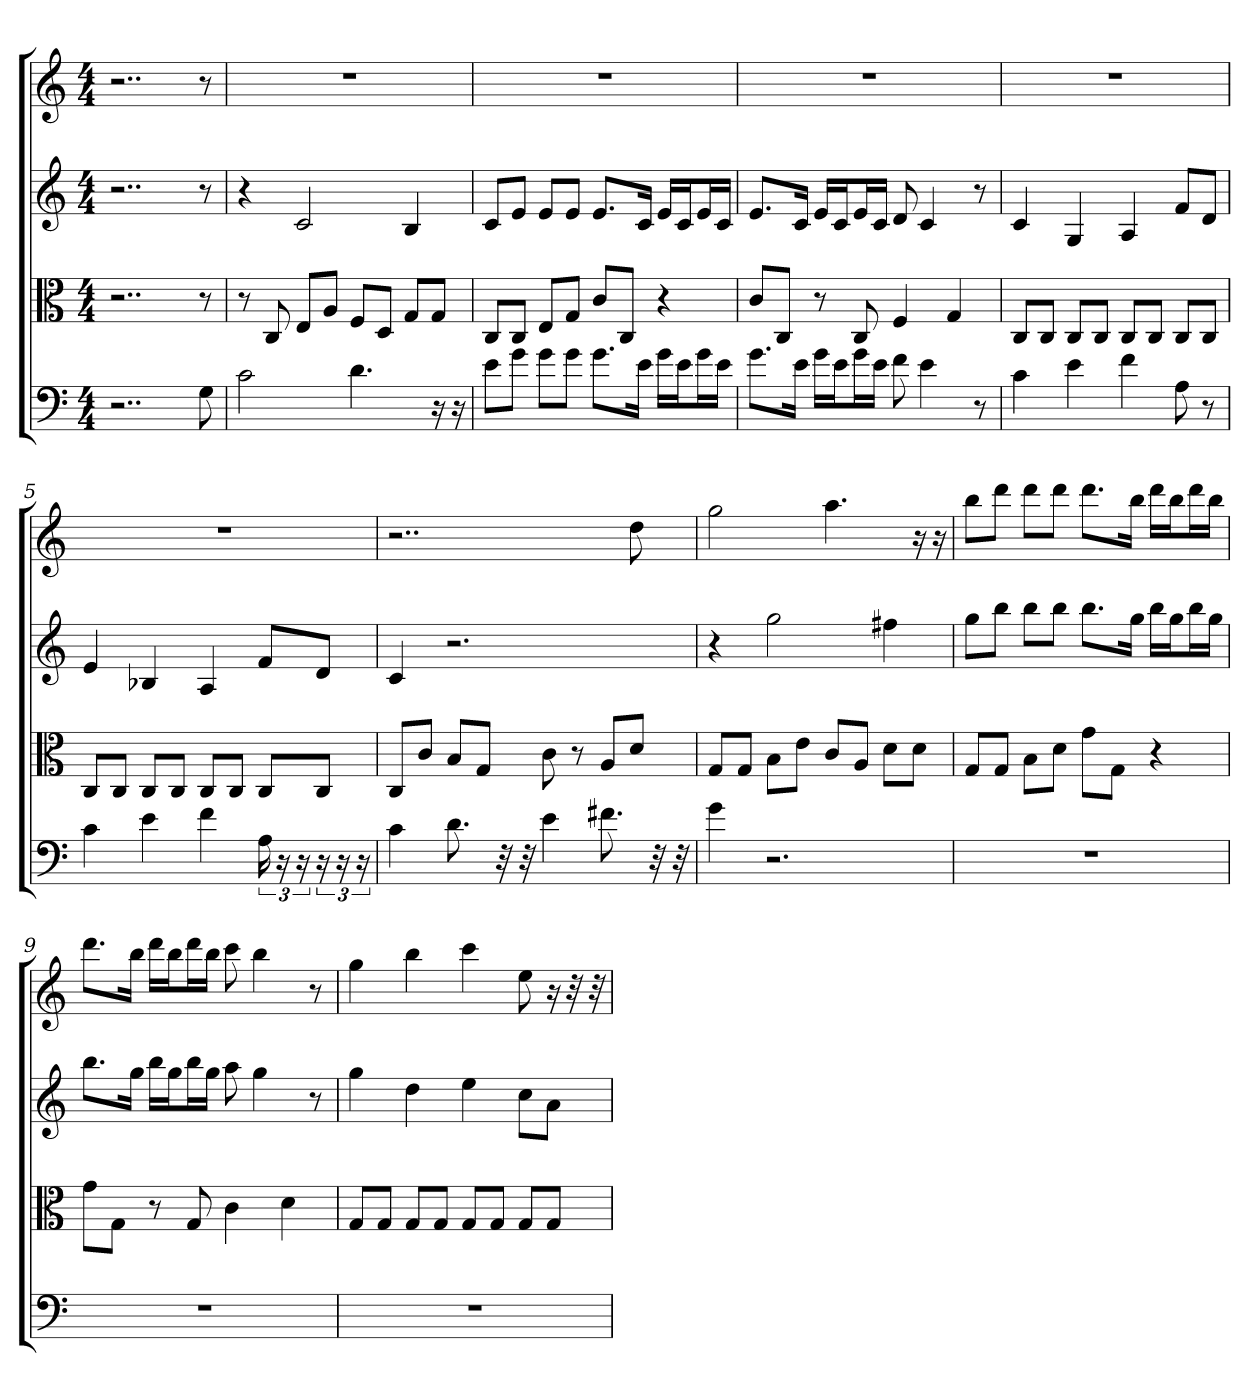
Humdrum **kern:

**kern	**kern	**kern	**kern
*part4	*part3	*part2	*part1
*staff4	*staff3	*staff2	*staff1
*clefF4	*clefC3	*clefG2	*clefG2
*k[]	*k[]	*k[]	*k[]
*C:	*C:	*C:	*C:
*M4/4	*M4/4	*M4/4	*M4/4
=	=	=	=
2..r	2..r	2..r	2..r
8G	8r	8r	8r
=1	=1	=1	=1
2c	8r	4r	1r
.	8C	.	.
.	8E/L	2c	.
.	8A/J	.	.
4.d	8F/L	.	.
.	8D/J	.	.
.	8G/L	4B	.
16r	8G/J	.	.
16r	.	.	.
=2	=2	=2	=2
8e\L	8C/L	8c/L	1r
8g\J	8C/J	8e/J	.
8g\L	8E/L	8e/L	.
8g\J	8G/J	8e/J	.
8.g\L	8c/L	8.e/L	.
.	8C/J	.	.
16e\Jk	.	16c/Jk	.
16g\LL	4r	16e/LL	.
16e\J	.	16c/J	.
16g\L	.	16e/L	.
16e\JJ	.	16c/JJ	.
=3	=3	=3	=3
8.g\L	8c/L	8.e/L	1r
.	8C/J	.	.
16e\Jk	.	16c/Jk	.
16g\LL	8r	16e/LL	.
16e\J	.	16c/J	.
16g\L	8C	16e/L	.
16e\JJ	.	16c/JJ	.
8f	4F	8d	.
4e	.	4c	.
.	4G	.	.
8r	.	8r	.
=4	=4	=4	=4
4c	8C/L	4c	1r
.	8C/J	.	.
4e	8C/L	4G	.
.	8C/J	.	.
4f	8C/L	4A	.
.	8C/J	.	.
8A	8C/L	8f/L	.
8r	8C/J	8d/J	.
=5	=5	=5	=5
4c	8C/L	4e	1r
.	8C/J	.	.
4e	8C/L	4B-X	.
.	8C/J	.	.
4f	8C/L	4A	.
.	8C/J	.	.
24A	8C/L	8f/L	.
24r	.	.	.
24r	.	.	.
24r	8C/J	8d/J	.
24r	.	.	.
24r	.	.	.
=6	=6	=6	=6
4c	8C/L	4c	2..r
.	8c/J	.	.
8.d	8B/L	2.r	.
.	8G/J	.	.
32r	.	.	.
32r	.	.	.
4e	8c	.	.
.	8r	.	.
8.f#X	8A/L	.	.
.	8d/J	.	8dd
32r	.	.	.
32r	.	.	.
=7	=7	=7	=7
4g	8G/L	4r	2gg
.	8G/J	.	.
2.r	8B\L	2gg	.
.	8e\J	.	.
.	8c/L	.	4.aa
.	8A/J	.	.
.	8d\L	4ff#X	.
.	8d\J	.	16r
.	.	.	16r
=8	=8	=8	=8
1r	8G/L	8gg\L	8bb\L
.	8G/J	8bb\J	8ddd\J
.	8B\L	8bb\L	8ddd\L
.	8d\J	8bb\J	8ddd\J
.	8g\L	8.bb\L	8.ddd\L
.	8G\J	.	.
.	.	16gg\Jk	16bb\Jk
.	4r	16bb\LL	16ddd\LL
.	.	16gg\J	16bb\J
.	.	16bb\L	16ddd\L
.	.	16gg\JJ	16bb\JJ
=9	=9	=9	=9
1r	8g\L	8.bb\L	8.ddd\L
.	8G\J	.	.
.	.	16gg\Jk	16bb\Jk
.	8r	16bb\LL	16ddd\LL
.	.	16gg\J	16bb\J
.	8G	16bb\L	16ddd\L
.	.	16gg\JJ	16bb\JJ
.	4c	8aa	8ccc
.	.	4gg	4bb
.	4d	.	.
.	.	8r	8r
=10	=10	=10	=10
1r	8G/L	4gg	4gg
.	8G/J	.	.
.	8G/L	4dd	4bb
.	8G/J	.	.
.	8G/L	4ee	4ccc
.	8G/J	.	.
.	8G/L	8cc\L	8ee
.	8G/J	8a\J	16r
.	.	.	32r
.	.	.	32r
=	=	=	=
*-	*-	*-	*-
